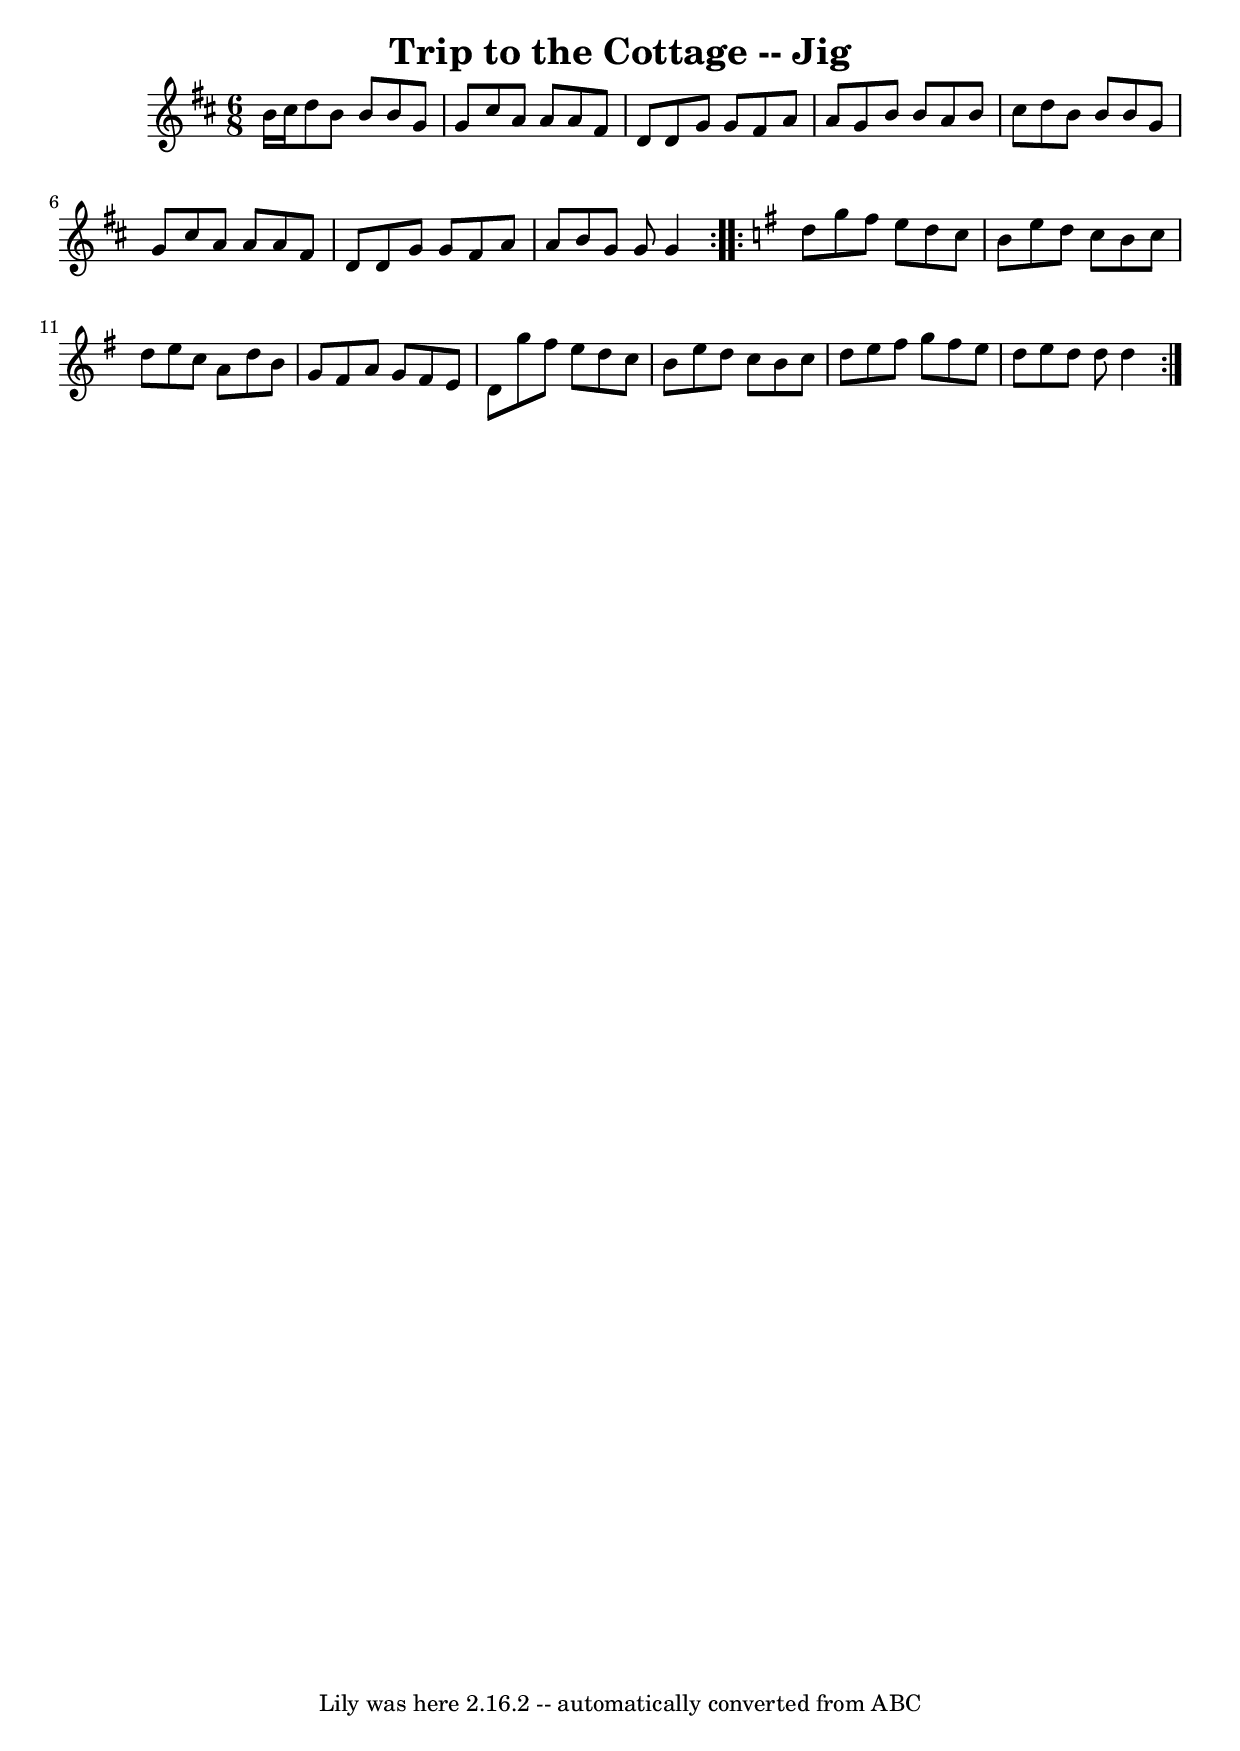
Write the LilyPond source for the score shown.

\version "2.16.2"
\include "Mammoth.ily"
\header {
  %% book = "Ryan's Mammoth Collection"
  crossRefNumber = "1"
  footnotes = ""
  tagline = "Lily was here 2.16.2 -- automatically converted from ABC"
  title = "Trip to the Cottage -- Jig"

}
voicedefault =  {



  \repeat volta 2 {

    \time 6/8 %  Two sharps in the book
    
    \key g \lydian
 b'16 cis''16  |
    d''8 b'8 b'8 b'8 g'8  
    g'8  |
    cis''8 a'8 a'8 a'8 fis'8 d'8  |
    d'8   
    g'8 g'8 fis'8 a'8 a'8  |
    g'8 b'8 b'8 a'8 b'8  
    cis''8  |
    d''8 b'8 b'8 b'8 g'8 g'8  |
    
    cis''8 a'8 a'8 a'8 fis'8 d'8  |
    d'8 g'8 g'8    
    fis'8 a'8 a'8  |
    b'8 g'8 g'8 g'4  
  }   
  \key g \major
   

  \repeat volta 2 {
    d''8  |
    g''8 fis''8 e''8 d''8 c''8    
    b'8  |
    e''8 d''8 c''8 b'8 c''8 d''8  |
    e''8    
    c''8 a'8 d''8 b'8 g'8  |
    fis'8 a'8 g'8 fis'8    
    e'8 d'8  |
    g''8 fis''8 e''8 d''8 c''8 b'8  
    |
    e''8 d''8 c''8 b'8 c''8 d''8  |
    e''8    
    fis''8 g''8 fis''8 e''8 d''8  |
    e''8 d''8 d''8    
    d''4  
  }   

}

\score{
  <<

    \context Staff="default"
    {
      \voicedefault 
      
    }

  >>
  \layout {
    
  }
  \midi {
  }

}
